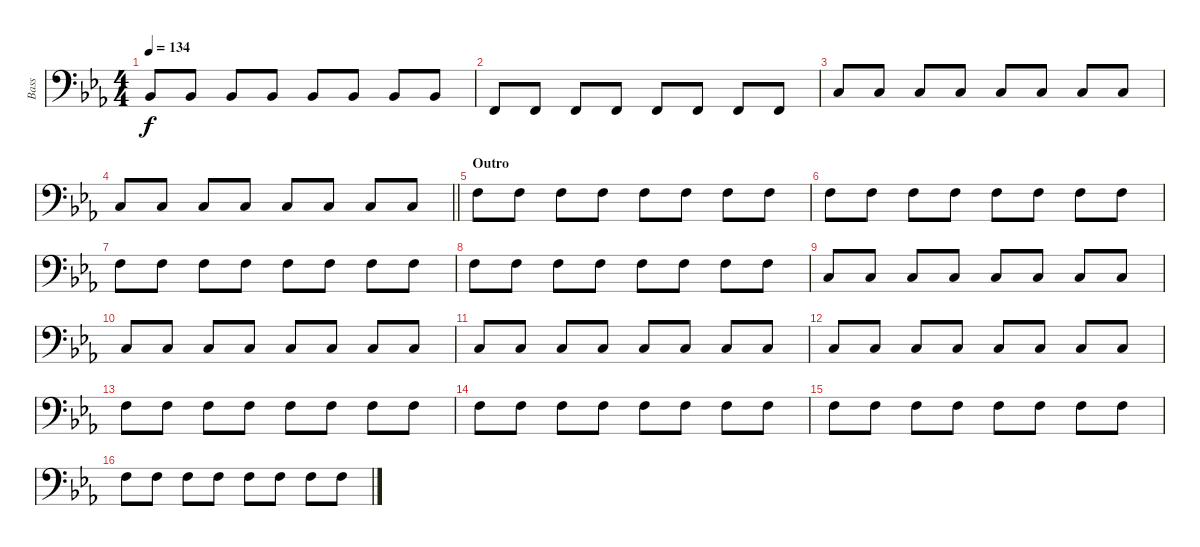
\track ("Bass" "Bass") {instrument electricbassfinger}
\staff {score}
\tuning (G2 D2 A1 E1) {hide}
\ts (4 4)
\tempo 134
\clef f4
\ks eb
1.3.8{dy f} 1.3.8 1.3.8 1.3.8 1.3.8 1.3.8 1.3.8 1.3.8 |
1.4.8 1.4.8 1.4.8 1.4.8 1.4.8 1.4.8 1.4.8 1.4.8 |
3.3.8 3.3.8 3.3.8 3.3.8 3.3.8 3.3.8 3.3.8 3.3.8 |
\barLineRight lightlight
3.3.8 3.3.8 3.3.8 3.3.8 3.3.8 3.3.8 3.3.8 3.3.8 |
\section ("" "Outro")
3.2.8 3.2.8 3.2.8 3.2.8 3.2.8 3.2.8 3.2.8 3.2.8 |
3.2.8 3.2.8 3.2.8 3.2.8 3.2.8 3.2.8 3.2.8 3.2.8 |
3.2.8 3.2.8 3.2.8 3.2.8 3.2.8 3.2.8 3.2.8 3.2.8 |
3.2.8 3.2.8 3.2.8 3.2.8 3.2.8 3.2.8 3.2.8 3.2.8 |
3.3.8 3.3.8 3.3.8 3.3.8 3.3.8 3.3.8 3.3.8 3.3.8 |
3.3.8 3.3.8 3.3.8 3.3.8 3.3.8 3.3.8 3.3.8 3.3.8 |
3.3.8 3.3.8 3.3.8 3.3.8 3.3.8 3.3.8 3.3.8 3.3.8 |
3.3.8 3.3.8 3.3.8 3.3.8 3.3.8 3.3.8 3.3.8 3.3.8 |
3.2.8 3.2.8 3.2.8 3.2.8 3.2.8 3.2.8 3.2.8 3.2.8 |
3.2.8 3.2.8 3.2.8 3.2.8 3.2.8 3.2.8 3.2.8 3.2.8 |
3.2.8 3.2.8 3.2.8 3.2.8 3.2.8 3.2.8 3.2.8 3.2.8 |
3.2.8 3.2.8 3.2.8 3.2.8 3.2.8 3.2.8 3.2.8 3.2.8
